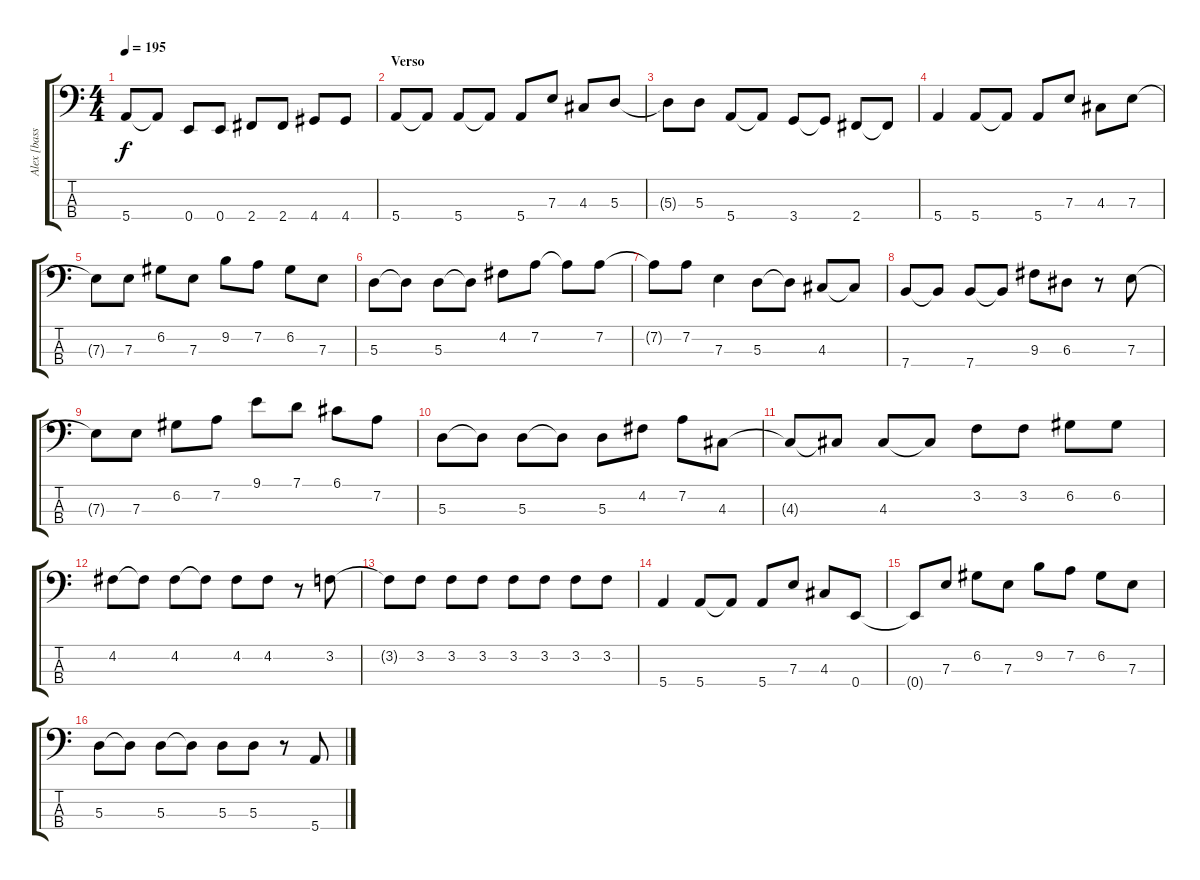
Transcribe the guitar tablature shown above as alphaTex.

\track ("Alex [basso]" "Alex [bass") {instrument electricbassfinger}
\staff {score tabs}
\tuning (G2 D2 A1 E1) {hide}
\ts (4 4)
\tempo 195
\clef f4
\ks c
5.4{t}.8{dy f} 5.4{t}.8 0.4.8 0.4.8 2.4.8 2.4.8 4.4.8 4.4.8 |
\section ("" "Verso")
5.4.8 5.4{t}.8 5.4.8 5.4{t}.8 5.4.8 7.3.8 4.3.8 5.3.8 |
5.3{t}.8 5.3.8 5.4.8 5.4{t}.8 3.4.8 3.4{t}.8 2.4.8 2.4{t}.8 |
5.4.4 5.4.8 5.4{t}.8 5.4.8 7.3.8 4.3.8 7.3.8 |
7.3{t}.8 7.3.8 6.2.8 7.3.8 9.2.8 7.2.8 6.2.8 7.3.8 |
5.3.8 5.3{t}.8 5.3.8 5.3{t}.8 4.2.8 7.2.8 7.2{t}.8 7.2.8 |
7.2{t}.8 7.2.8 7.3.4 5.3.8 5.3{t}.8 4.3.8 4.3{t}.8 |
7.4.8 7.4{t}.8 7.4.8 7.4{t}.8 9.3.8 6.3.8 r.8 7.3.8 |
7.3{t}.8 7.3.8 6.2.8 7.2.8 9.1.8 7.1.8 6.1.8 7.2.8 |
5.3.8 5.3{t}.8 5.3.8 5.3{t}.8 5.3.8 4.2.8 7.2.8 4.3.8 |
4.3{t}.8 4.3{t}.8 4.3.8 4.3{t}.8 3.2.8 3.2.8 6.2.8 6.2.8 |
4.2.8 4.2{t}.8 4.2.8 4.2{t}.8 4.2.8 4.2.8 r.8 3.2.8 |
3.2{t}.8 3.2.8 3.2.8 3.2.8 3.2.8 3.2.8 3.2.8 3.2.8 |
5.4.4 5.4.8 5.4{t}.8 5.4.8 7.3.8 4.3.8 0.4.8 |
0.4{t}.8 7.3.8 6.2.8 7.3.8 9.2.8 7.2.8 6.2.8 7.3.8 |
5.3.8 5.3{t}.8 5.3.8 5.3{t}.8 5.3.8 5.3.8 r.8 5.4.8
